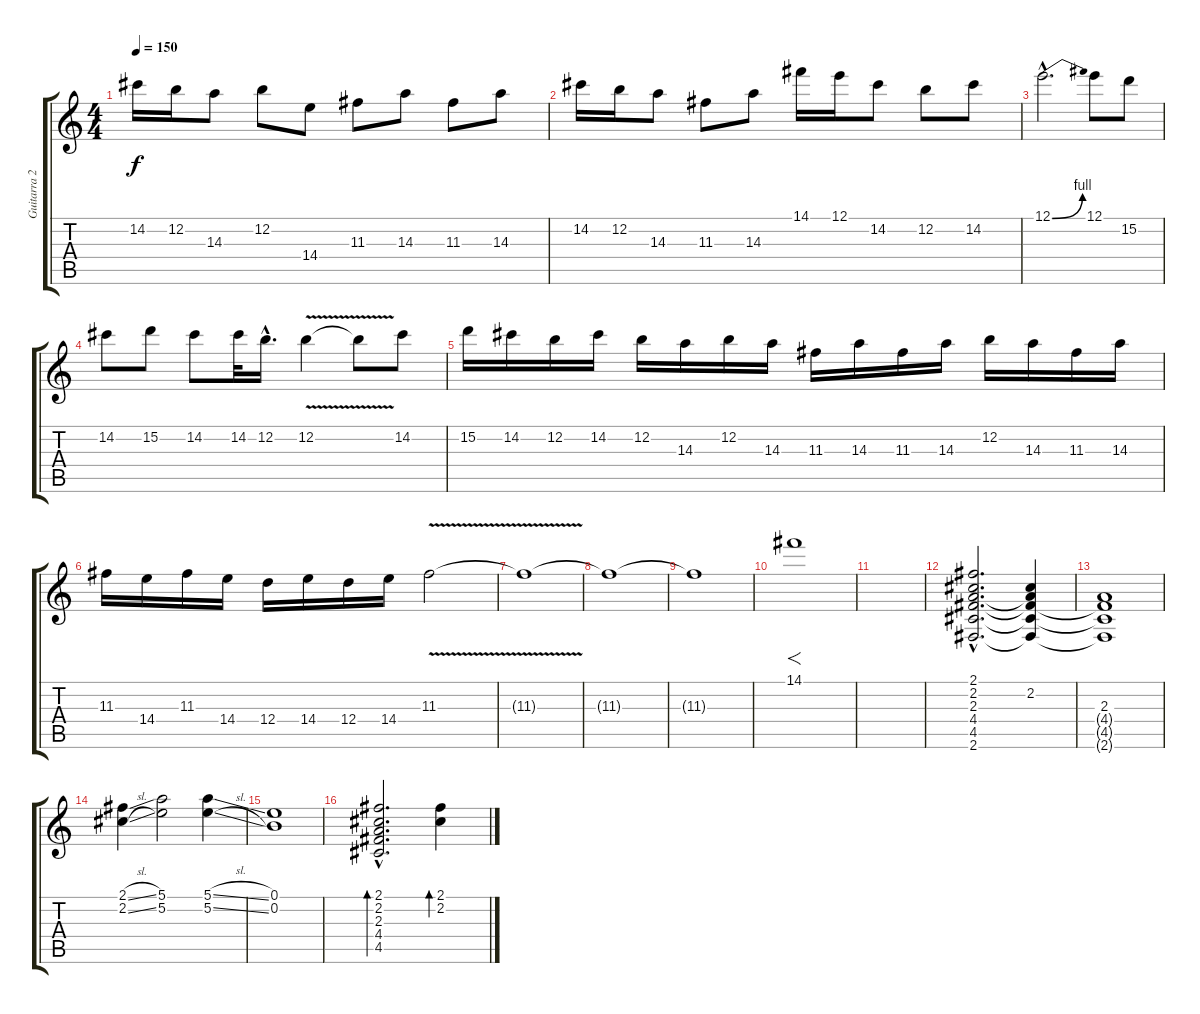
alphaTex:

\track ("Guitarra 2" "Guitarra 2") {instrument distortionguitar}
\staff {score tabs}
\tuning (E4 B3 G3 D3 A2 E2) {hide}
\ts (4 4)
\tempo 150
\clef g2
\ks c
14.2.16{dy f} 12.2.16 14.3.8 12.2.8 14.4.8 11.3.8 14.3.8 11.3.8 14.3.8 |
14.2.16 12.2.16 14.3.8 11.3.8 14.3.8 14.1.16 12.1.16 14.2.8 12.2.8 14.2.8 |
12.1{be (bend 0 0 60 4) hac}.2{d} 12.1.8 15.2.8 |
14.2.8 15.2.8 14.2.8 14.2.32 12.2{hac}.16{d} 12.2{v}.4 12.2{t}.8 14.2.8 |
15.2.16 14.2.16 12.2.16 14.2.16 12.2.16 14.3.16 12.2.16 14.3.16 11.3.16 14.3.16 11.3.16 14.3.16 12.2.16 14.3.16 11.3.16 14.3.16 |
11.3.16 14.4.16 11.3.16 14.4.16 12.4.16 14.4.16 12.4.16 14.4.16 11.3{v}.2{volume 0 instrument distortionguitar} |
11.3{t}.1 |
11.3{t}.1 |
11.3{t}.1 |
14.1.1{f volume 15} |
|
(2.1{hac} 2.2{hac} 2.3{hac} 4.4{hac} 4.5{hac} 2.6{hac}).2{d instrument electricguitarclean} (2.2 2.3{t} 4.4{t} 4.5{t} 2.6{t}).4 |
(2.3 4.4{t} 4.5{t} 2.6{t}).1 |
(2.1{sl} 2.2{sl}).4 (5.1 5.2).2 (5.1{sl} 5.2{sl}).4 |
(0.1 0.2).1 |
(2.1{hac} 2.2{hac} 2.3{hac} 4.4{hac} 4.5{hac}).2{d bd 240} (2.1 2.2).4{bd 480}
